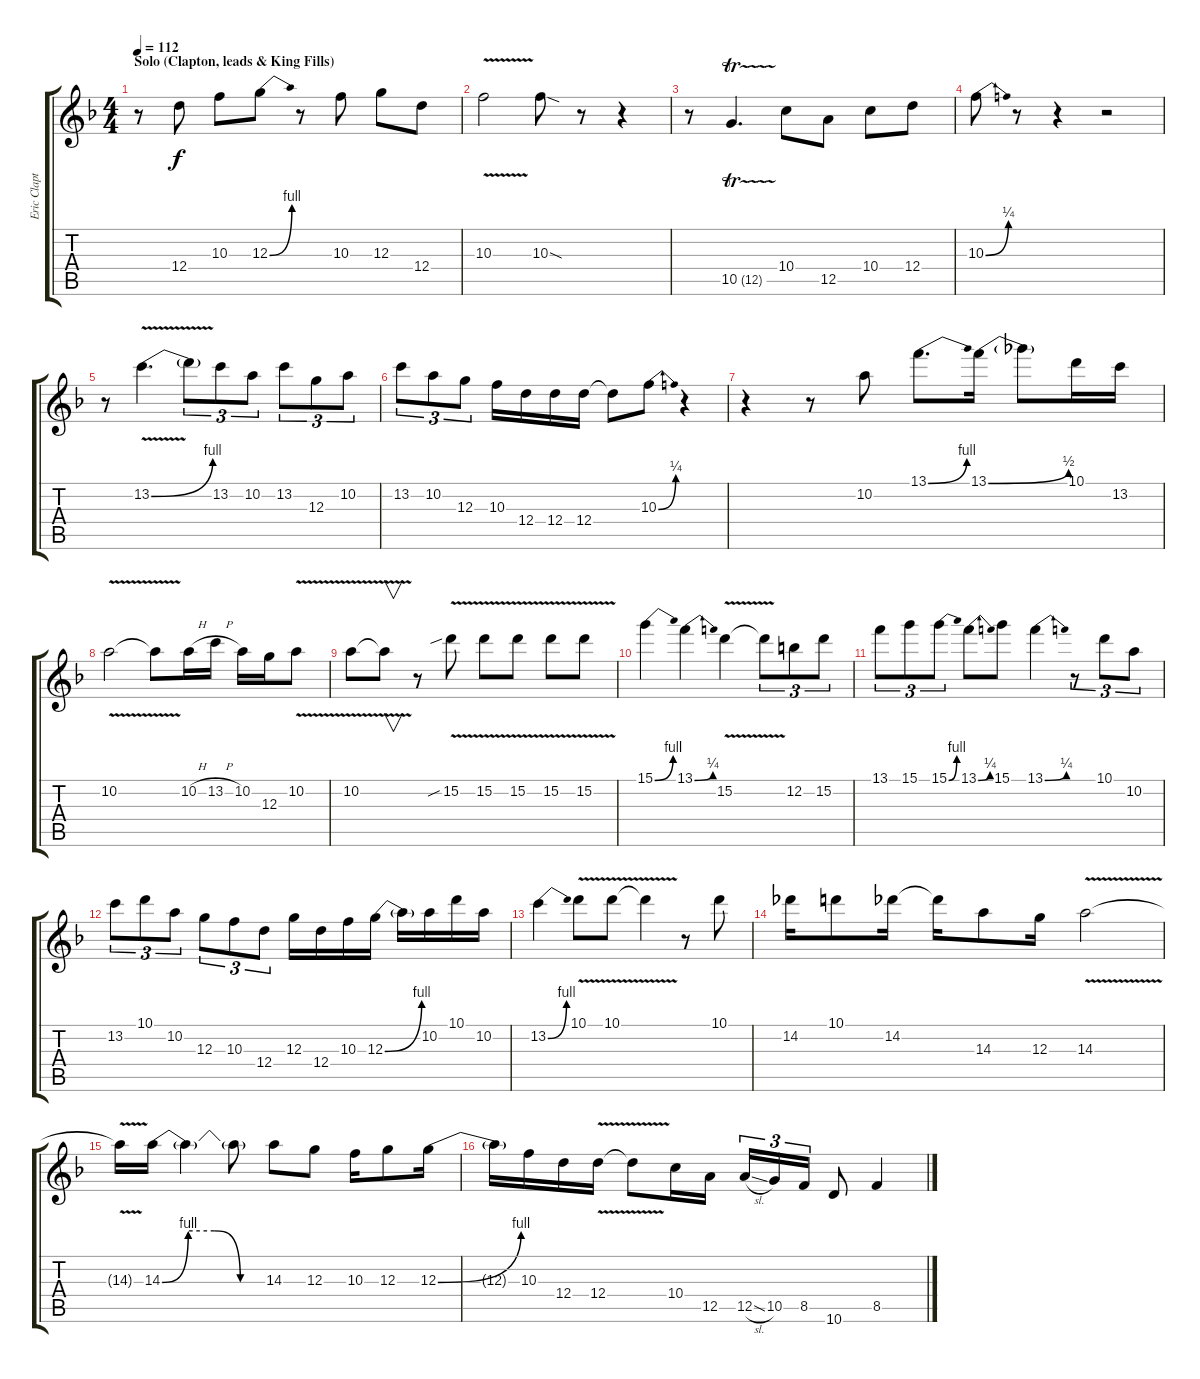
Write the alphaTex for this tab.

\track ("Eric Clapton" "Eric Clapt") {instrument distortionguitar}
\staff {score tabs}
\tuning (E4 B3 G3 D3 A2 E2) {hide}
\ts (4 4)
\section ("" "Solo (Clapton, leads & King Fills)")
\tempo 112
\clef g2
\ks f
r.8{dy f} 12.4.8 10.3.8 12.3{be (bend 0 0 60 4)}.8 r.8 10.3.8 12.3.8 12.4.8 |
10.3{v}.2 10.3{sod}.8 r.8 r.4 |
r.8 10.5{tr (12 32)}.4{d} 10.4.8 12.5.8 10.4.8 12.4.8 |
10.3{be (bend 0 0 60 1)}.8 r.8 r.4 r.2 |
r.8 13.2{be (bend 0 0 60 4) v}.4{d} 13.2{t}.8{tu (3 2)} 13.2.8{tu (3 2)} 10.2.8{tu (3 2)} 13.2.8{tu (3 2)} 12.3.8{tu (3 2)} 10.2.8{tu (3 2)} |
13.2.8{tu (3 2)} 10.2.8{tu (3 2)} 12.3.8{tu (3 2)} 10.3.16 12.4.16 12.4.16 12.4.16 12.4{t}.8 10.3{be (bend 0 0 60 1)}.8 r.4 |
r.4 r.8 10.2.8 13.1{be (bend 0 0 60 4)}.8{d} 13.1{be (bend 0 0 60 2)}.16 13.1{t}.8 10.1.16 13.2.16 |
10.2{v}.2 10.2{t}.8 10.2{h}.16 13.2{h}.16 10.2.16 12.3.16 10.2{v}.8 |
10.2{v}.8 10.2{t}.8{v} r.8 15.2{v sib}.8 15.2{v}.8 15.2{v}.8 15.2{v}.8 15.2{v}.8 |
15.1{be (bend 0 0 60 4)}.4 13.1{be (bend 0 0 60 1)}.4 15.2{v}.4 15.2{t}.8{tu (3 2)} 12.2.8{tu (3 2)} 15.2.8{tu (3 2)} |
13.1.8{tu (3 2)} 15.1.8{tu (3 2)} 15.1{be (bend 0 0 60 4)}.8{tu (3 2)} 13.1{be (bend 0 0 60 1)}.8 15.1.8 13.1{be (bend 0 0 60 1)}.4 r.8{tu (3 2)} 10.1.8{tu (3 2)} 10.2.8{tu (3 2)} |
13.2.8{tu (3 2)} 10.1.8{tu (3 2)} 10.2.8{tu (3 2)} 12.3.8{tu (3 2)} 10.3.8{tu (3 2)} 12.4.8{tu (3 2)} 12.3.16 12.4.16 10.3.16 12.3{be (bend 0 0 60 4)}.16 12.3{t}.16 10.2.16 10.1.16 10.2.16 |
13.2{be (bend 0 0 60 4)}.4 10.1{v}.8 10.1{v}.8 10.1{t}.4 r.8 10.1.8 |
14.2.16 10.1.8 14.2.16 14.2{t}.16 14.3.8 12.3.16 14.3{v}.2 |
14.3{t}.16 14.3{be (custom 0 0 15 4 30 4 45 0 60 0)}.16 14.3{t}.4 14.3{t}.8 14.3.8 12.3.8 10.3.16 12.3.8 12.3{be (bend 0 0 60 4)}.16 |
12.3{t}.16 10.3.16 12.4.16 12.4{v}.16 12.4{t}.8 10.4.16 12.5.16 12.5{sl}.16{tu (3 2)} 10.5.16{tu (3 2)} 8.5.16{tu (3 2)} 10.6.8 8.5.4
